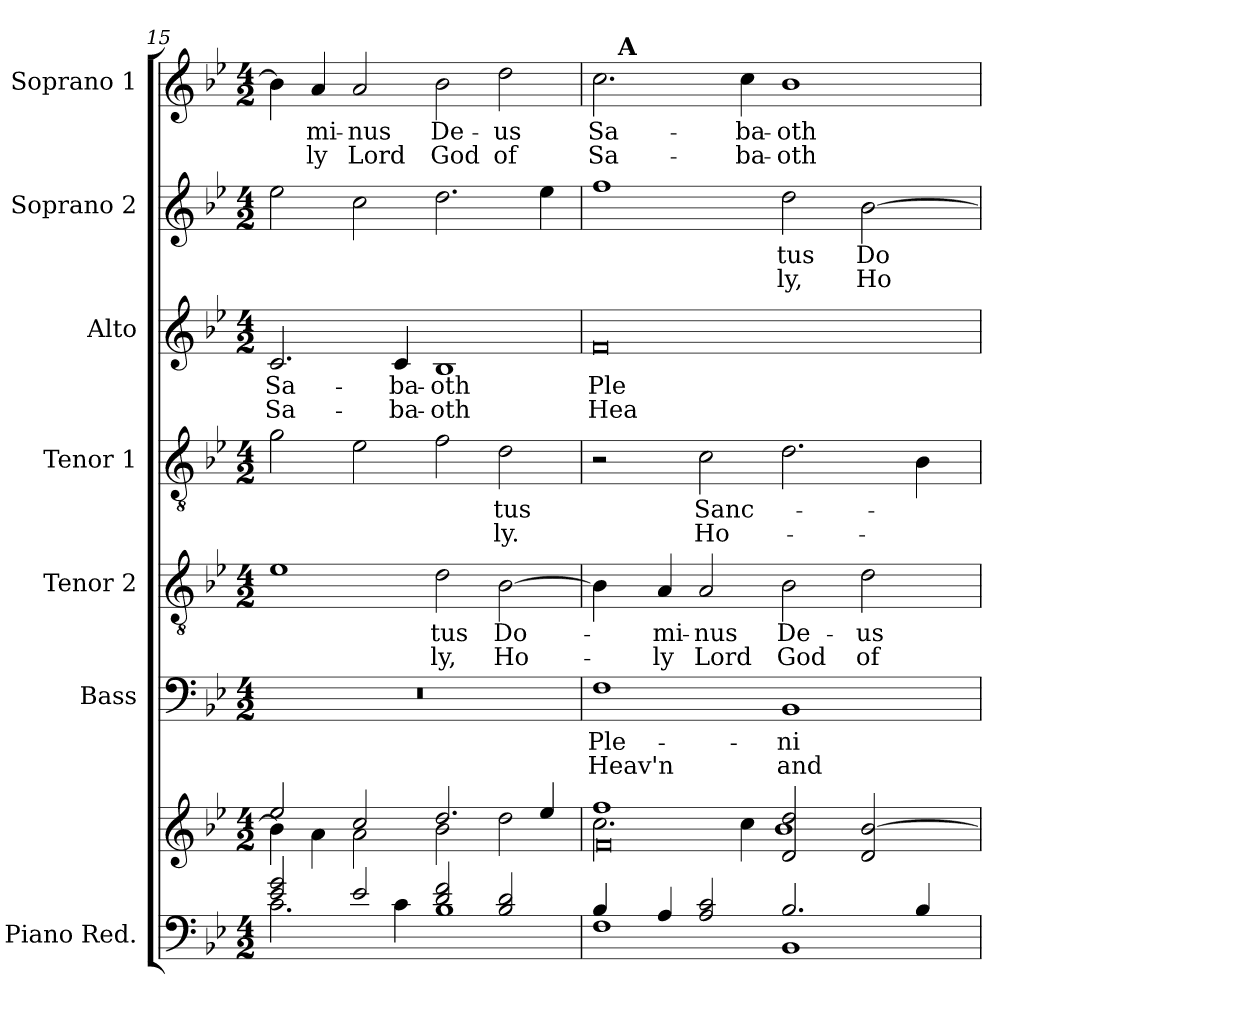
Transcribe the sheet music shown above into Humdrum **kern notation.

**kern	**kern	**kern	**text	**text	**kern	**text	**text	**kern	**text	**text	**kern	**text	**text	**kern	**text	**text	**kern	**text	**text
*part7	*part7	*part6	*part6	*part6	*part5	*part5	*part5	*part4	*part4	*part4	*part3	*part3	*part3	*part2	*part2	*part2	*part1	*part1	*part1
*staff8	*staff7	*staff6	*staff6	*staff6	*staff5	*staff5	*staff5	*staff4	*staff4	*staff4	*staff3	*staff3	*staff3	*staff2	*staff2	*staff2	*staff1	*staff1	*staff1
*I"Piano Red.	*	*I"Bass	*	*	*I"Tenor 2	*	*	*I"Tenor 1	*	*	*I"Alto	*	*	*I"Soprano 2	*	*	*I"Soprano 1	*	*
*	*	*I'B	*	*	*I'T2	*	*	*I'T1	*	*	*I'A	*	*	*I'S2	*	*	*I'S1	*	*
*clefF4	*clefG2	*clefF4	*	*	*clefGv2	*	*	*clefGv2	*	*	*clefG2	*	*	*clefG2	*	*	*clefG2	*	*
*	*	*	*	*	*ITrd7c12	*	*	*ITrd7c12	*	*	*	*	*	*	*	*	*	*	*
*k[b-e-]	*k[b-e-]	*k[b-e-]	*	*	*k[b-e-]	*	*	*k[b-e-]	*	*	*k[b-e-]	*	*	*k[b-e-]	*	*	*k[b-e-]	*	*
*B-:	*B-:	*B-:	*	*	*B-:	*	*	*B-:	*	*	*B-:	*	*	*B-:	*	*	*B-:	*	*
*M4/2	*M4/2	*M4/2	*	*	*M4/2	*	*	*M4/2	*	*	*M4/2	*	*	*M4/2	*	*	*M4/2	*	*
=15	=15	=15	=15	=15	=15	=15	=15	=15	=15	=15	=15	=15	=15	=15	=15	=15	=15	=15	=15
*^	*^	*	*	*	*	*	*	*	*	*	*	*	*	*	*	*	*	*	*
!	!	!	!	!LO:N:vis=1	!	!	!	!	!	!	!	!	!	!	!	!	!	!	!	!	!
!	!	!	!	!	!	!	!	!	!	!	!	!	!	!LO:LY:b:color=#000000	!LO:LY:b:color=#000000	!	!	!	!	!	!
2e-i/ 2gi	2.ci\	2ee-i/	4b-i\]	0r	.	.	1E-i	.	.	2Gi\	.	.	2.ci/	Sa-	Sa-	2ee-i\	.	.	4b-i\]	.	.
!	!	!	!	!	!	!	!	!	!	!	!	!	!	!	!	!	!	!	!	!LO:LY:b:color=#000000	!LO:LY:b:color=#000000
.	.	.	4ai\	.	.	.	.	.	.	.	.	.	.	.	.	.	.	.	4ai/	-mi-	-ly
!	!	!	!	!	!	!	!	!	!	!	!	!	!	!	!	!	!	!	!	!LO:LY:b:color=#000000	!LO:LY:b:color=#000000
2e-i/	.	2cci/	2ai\	.	.	.	.	.	.	2E-i\	.	.	.	.	.	2cci\	.	.	2ai/	-nus	Lord
!	!	!	!	!	!	!	!	!	!	!	!	!	!	!LO:LY:b:color=#000000	!LO:LY:b:color=#000000	!	!	!	!	!	!
.	4ci\	.	.	.	.	.	.	.	.	.	.	.	4ci/	-ba-	-ba-	.	.	.	.	.	.
!	!	!	!	!	!	!	!	!LO:LY:b:color=#000000	!LO:LY:b:color=#000000	!	!	!	!	!	!	!	!	!	!	!	!
!	!	!	!	!	!	!	!	!	!	!	!	!	!	!LO:LY:b:color=#000000	!LO:LY:b:color=#000000	!	!	!	!	!	!
!	!	!	!	!	!	!	!	!	!	!	!	!	!	!	!	!	!	!	!	!LO:LY:b:color=#000000	!LO:LY:b:color=#000000
2di/ 2fi	1B-i	2.ddi/	2b-i\	.	.	.	2Di\	-tus	-ly,	2Fi\	.	.	1B-i	-oth	-oth	2.ddi\	.	.	2b-i\	De-	God
!	!	!	!	!	!	!	!	!LO:LY:b:color=#000000	!LO:LY:b:color=#000000	!	!	!	!	!	!	!	!	!	!	!	!
!	!	!	!	!	!	!	!	!	!	!	!LO:LY:b:color=#000000	!LO:LY:b:color=#000000	!	!	!	!	!	!	!	!	!
!	!	!	!	!	!	!	!	!	!	!	!	!	!	!	!	!	!	!	!	!LO:LY:b:color=#000000	!LO:LY:b:color=#000000
2B-i/ 2di	.	.	2ddi\	.	.	.	[>2BB-i\	Do-	Ho-	2Di\	-tus	-ly.	.	.	.	.	.	.	2ddi\	-us	of
.	.	4ee-i/	.	.	.	.	.	.	.	.	.	.	.	.	.	4ee-i\	.	.	.	.	.
=16	=16	=16	=16	=16	=16	=16	=16	=16	=16	=16	=16	=16	=16	=16	=16	=16	=16	=16	=16	=16	=16
*	*	*	*^	*	*	*	*	*	*	*	*	*	*	*	*	*	*	*	*	*	*
!	!	!	!	!	!	!LO:LY:b:color=#000000	!LO:LY:b:color=#000000	!	!	!	!	!	!	!	!	!	!	!	!	!	!	!
!	!	!	!	!	!	!	!	!	!	!	!	!	!	!	!LO:LY:b:color=#000000	!LO:LY:b:color=#000000	!	!	!	!	!	!
!	!	!	!	!	!	!	!	!	!	!	!	!	!	!	!	!	!	!	!	!	!LO:LY:b:color=#000000	!LO:LY:b:color=#000000
*	*	*	*	*	*	*	*	*	*	*	*	*	*	*	*	*	*	*	*	*^	*	*
4B-i/	1Fi	1ffi	2.cci\	0fi	1Fi	Ple-	Heav'n	4BB-i\]	.	.	2r	.	.	0fi	Ple-	Hea-	1ffi	.	.	2.cci\	16ryy	Sa-	Sa-
.	.	.	.	.	.	.	.	.	.	.	.	.	.	.	.	.	.	.	.	.	32ryy	.	.
.	.	.	.	.	.	.	.	.	.	.	.	.	.	.	.	.	.	.	.	.	256..ryy	.	.
!	!	!	!	!	!	!	!	!	!	!	!	!	!	!	!	!	!	!	!	!	!LO:TX:a:B:cj:t=A	!	!
.	.	.	.	.	.	.	.	.	.	.	.	.	.	.	.	.	.	.	.	.	1ryy	.	.
!	!	!	!	!	!	!	!	!	!LO:LY:b:color=#000000	!LO:LY:b:color=#000000	!	!	!	!	!	!	!	!	!	!	!	!	!
4Ai/	.	.	.	.	.	.	.	4AAi/	-mi-	-ly	.	.	.	.	.	.	.	.	.	.	.	.	.
!	!	!	!	!	!	!	!	!	!LO:LY:b:color=#000000	!LO:LY:b:color=#000000	!	!	!	!	!	!	!	!	!	!	!	!	!
!	!	!	!	!	!	!	!	!	!	!	!	!LO:LY:b:color=#000000	!LO:LY:b:color=#000000	!	!	!	!	!	!	!	!	!	!
2Ai/ 2ci	.	.	.	.	.	.	.	2AAi/	-nus	Lord	2Ci\	Sanc-	Ho-	.	.	.	.	.	.	.	.	.	.
!	!	!	!	!	!	!	!	!	!	!	!	!	!	!	!	!	!	!	!	!	!	!LO:LY:b:color=#000000	!LO:LY:b:color=#000000
.	.	.	4cci\	.	.	.	.	.	.	.	.	.	.	.	.	.	.	.	.	4cci\	.	-ba-	-ba-
!	!	!	!	!	!	!LO:LY:b:color=#000000	!LO:LY:b:color=#000000	!	!	!	!	!	!	!	!	!	!	!	!	!	!	!	!
!	!	!	!	!	!	!	!	!	!LO:LY:b:color=#000000	!LO:LY:b:color=#000000	!	!	!	!	!	!	!	!	!	!	!	!	!
!	!	!	!	!	!	!	!	!	!	!	!	!	!	!	!	!	!	!LO:LY:b:color=#000000	!LO:LY:b:color=#000000	!	!	!	!
!	!	!	!	!	!	!	!	!	!	!	!	!	!	!	!	!	!	!	!	!	!	!LO:LY:b:color=#000000	!LO:LY:b:color=#000000
2.B-i/	1BB-i	2di/ 2ddi	1b-i	.	1BB-i	-ni	and	2BB-i\	De-	God	2.Di\	.	.	.	.	.	2ddi\	-tus	-ly,	1b-i	.	-oth	-oth
.	.	.	.	.	.	.	.	.	.	.	.	.	.	.	.	.	.	.	.	.	2ryy	.	.
!	!	!	!	!	!	!	!	!	!LO:LY:b:color=#000000	!LO:LY:b:color=#000000	!	!	!	!	!	!	!	!	!	!	!	!	!
!	!	!	!	!	!	!	!	!	!	!	!	!	!	!	!	!	!	!LO:LY:b:color=#000000	!LO:LY:b:color=#000000	!	!	!	!
.	.	2di/ [>2b-i	.	.	.	.	.	2Di\	-us	of	.	.	.	.	.	.	[>2b-i\	Do-	Ho-	.	.	.	.
.	.	.	.	.	.	.	.	.	.	.	.	.	.	.	.	.	.	.	.	.	4ryy	.	.
4B-i/	.	.	.	.	.	.	.	.	.	.	4BB-i\	.	.	.	.	.	.	.	.	.	.	.	.
.	.	.	.	.	.	.	.	.	.	.	.	.	.	.	.	.	.	.	.	.	8ryy	.	.
.	.	.	.	.	.	.	.	.	.	.	.	.	.	.	.	.	.	.	.	.	64ryy	.	.
.	.	.	.	.	.	.	.	.	.	.	.	.	.	.	.	.	.	.	.	.	128ryy	.	.
.	.	.	.	.	.	.	.	.	.	.	.	.	.	.	.	.	.	.	.	.	1024ryy	.	.
*v	*v	*	*	*	*	*	*	*	*	*	*	*	*	*	*	*	*	*	*	*v	*v	*	*
*	*v	*v	*v	*	*	*	*	*	*	*	*	*	*	*	*	*	*	*	*	*	*
=	=	=	=	=	=	=	=	=	=	=	=	=	=	=	=	=	=	=	=
*-	*-	*-	*-	*-	*-	*-	*-	*-	*-	*-	*-	*-	*-	*-	*-	*-	*-	*-	*-
